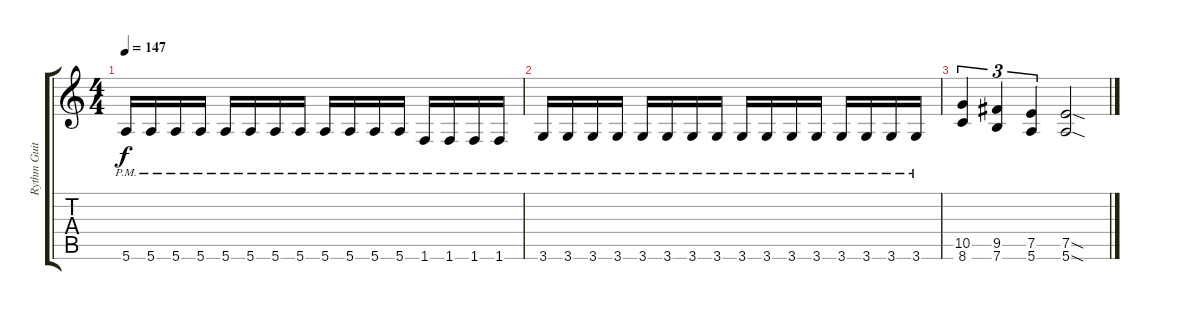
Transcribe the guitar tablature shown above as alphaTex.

\track ("Rythm Guitar" "Rythm Guit") {instrument overdrivenguitar}
\staff {score tabs}
\tuning (E4 B3 G3 D3 A2 E2) {hide}
\ts (4 4)
\tempo 147
\clef g2
\ks c
5.6{pm}.16{dy f} 5.6{pm}.16 5.6{pm}.16 5.6{pm}.16 5.6{pm}.16 5.6{pm}.16 5.6{pm}.16 5.6{pm}.16 5.6{pm}.16 5.6{pm}.16 5.6{pm}.16 5.6{pm}.16 1.6{pm}.16 1.6{pm}.16 1.6{pm}.16 1.6{pm}.16 |
3.6{pm}.16 3.6{pm}.16 3.6{pm}.16 3.6{pm}.16 3.6{pm}.16 3.6{pm}.16 3.6{pm}.16 3.6{pm}.16 3.6{pm}.16 3.6{pm}.16 3.6{pm}.16 3.6{pm}.16 3.6{pm}.16 3.6{pm}.16 3.6{pm}.16 3.6{pm}.16 |
(10.5 8.6).4{tu (3 2)} (9.5 7.6).4{tu (3 2)} (7.5 5.6).4{tu (3 2)} (7.5{sod} 5.6{sod}).2
